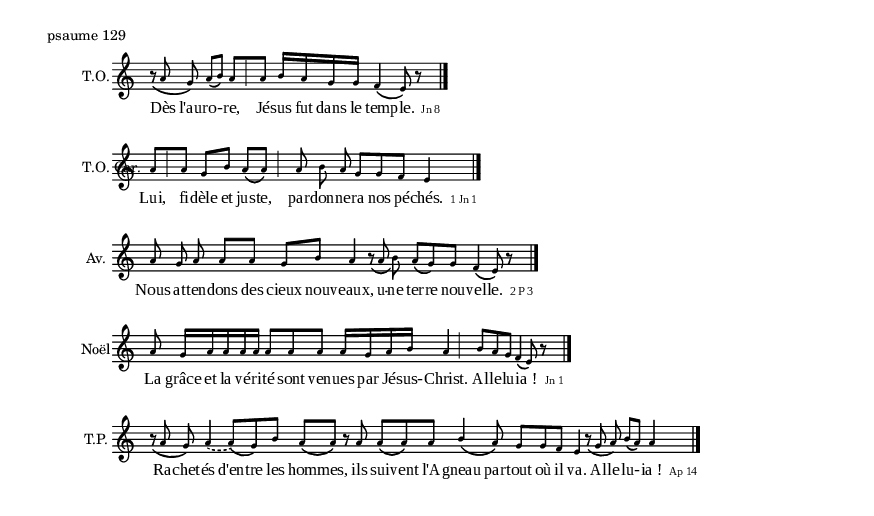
\version "2.10.0"
 \include "definitions.ly"
 \markup {psaume  129}


\relative a' { 
	\new Staff {
		\cadenzaOn
		\set Staff.instrumentName = \markup{ \center-align { T.O. } }
		\times 2/3 { r8_\( a g\) }
		a[\( b\)] 
		a[ \cesure \pespace a]
		b16[ a g g]
		f4\( e8\) r8
		\endBar
	}

	\addlyrics {
		Dès l'au -- ro -- - -- re, Jé -- sus fut dans le tem -- ple. 
		\markup { \citation #"Jn 8" } 
	}
}


\relative a' { 
	\new Staff {
		\cadenzaOn
		\set Staff.instrumentName = \markup{ \center-align { T.O. Car. } }
		a8[ \cesure \pespace a]
		g[ b]
		a[\( a\)]
		\cesure \pespace
		\times 2/3 { a b a }
		\times 2/3 { g[ g f] }
		e4
		\endBar
	}

	\addlyrics {
		Lui, fi -- dèle et jus -- te, par -- don -- ne -- ra nos pé -- chés.
		\markup { \citation #"1 Jn 1" } 
	}
}


\relative a' { 
	\new Staff {
		\cadenzaOn
		\set Staff.instrumentName = \markup{ \center-align { Av. } }
		\times 2/3 { a8 g a }
		a[ a]
		g[ b]
		a4
		\espace
		\times 2/3 { r8_\( a b\) }
		\times 2/3 { a[\( g\) g] }
		\times 2/3 { f4\( e8\) } r8
		\endBar
	}

	\addlyrics {
		Nous at -- ten -- dons des cieux nou -- veaux, u -- ne  ter -- re nou -- vel -- le.
		\markup { \citation #"2 P 3" } 
	}
}
\relative a' { 
	\new Staff {
		\cadenzaOn
		\set Staff.instrumentName = \markup{ \center-align { Noël } }
		a8
		\times 2/5 {g16[a a a a]}
		\times 2/3 { a8[ a a] }
		a16[ g a b]
		a4 \cesure \pespace
		\times 2/3 { b8[ a g] }
		f4\( e8\) r8
		
		
		\endBar
	}

	\addlyrics {
		La grâce et la vé -- ri -- té sont ven -- ues par Jé -- sus- -- Christ. Al -- le -- lu -- "ia !" _
		\markup { \citation #"Jn 1" } 
	}
}


\relative a' { 
	\new Staff {
		\cadenzaOn
		\set Staff.instrumentName = \markup{ \center-align { T.P. } }
		\times 2/3 { r8_\( a g\) }
		\slurDashed
		a4(
		\times 2/3 { a8)[_\( g\) b] }
		a[\( a\)]
		
		r a
		\times 2/3 { a[\( a\) a] }
		\override Stem #'neutral-direction = #up
		\times 2/3 { b4\( a8\) }
		\times 2/3 { g[ g f] }
		e4
		
		\times 2/3 { r8_\( g a\) }
		b[\( a\)]
		a4
		\endBar
	}

	\addlyrics {
		Ra -- chet -- és d'en -- tre les hom -- mes, ils sui -- vent l'A -- gneau par -- tout où il va. Al -- le -- lu -- - -- "ia !"
		\markup { \citation #"Ap 14" } 
	}
}

